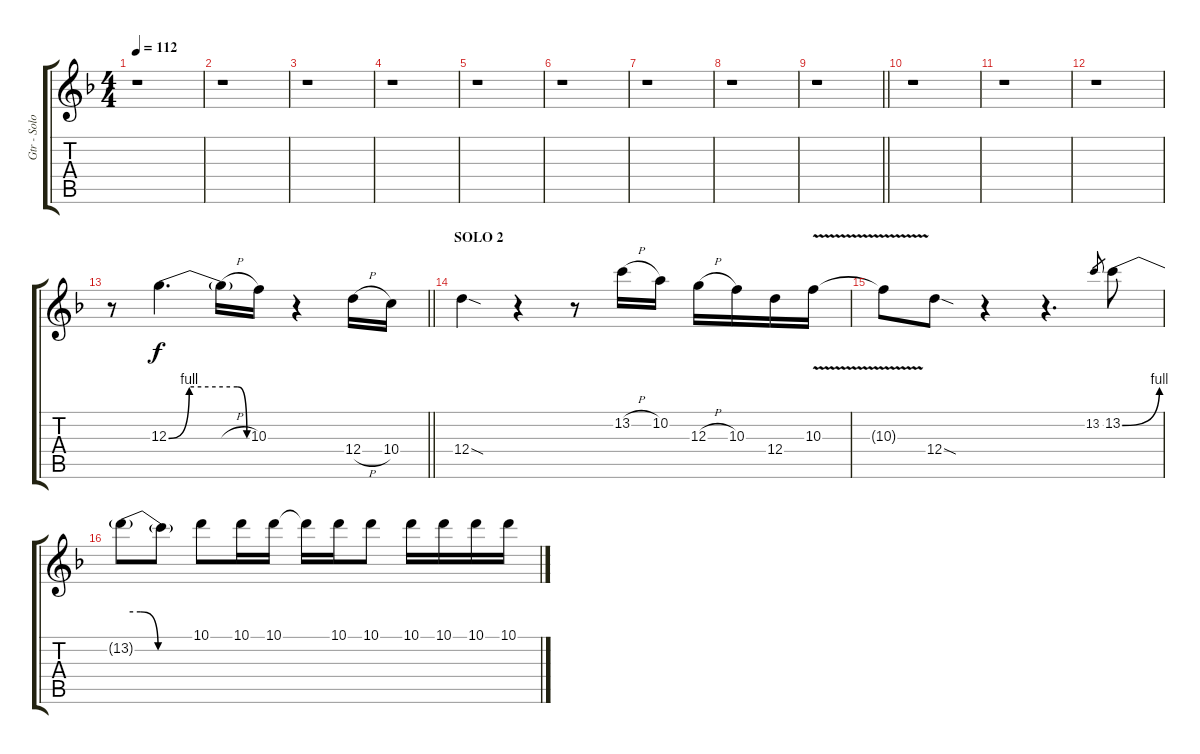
\track ("Gtr - Solo" "Gtr - Solo") {instrument overdrivenguitar}
\staff {score tabs}
\tuning (E4 B3 G3 D3 A2 D2) {hide}
\ts (4 4)
\tempo 112
\clef g2
\ks dminor
r.1{dy f} |
r.1 |
r.1 |
r.1 |
r.1 |
r.1 |
r.1 |
r.1 |
\barLineRight lightlight
r.1 |
r.1 |
r.1 |
r.1 |
\barLineRight lightlight
r.8 12.3{be (custom 0 0 15 4 50 4 57 0 60 0)}.4{d} 12.3{h t}.16 10.3.16 r.4 12.4{h}.16 10.4.16 |
\section ("" "SOLO 2")
12.4{sod}.4 r.4 r.8 13.2{h}.16 10.2.16 12.3{h}.16 10.3.16 12.4.16 10.3{v}.16 |
10.3{t}.8 12.4{sod}.8 r.4 r.4{d} 13.2.8{gr} 13.2{be (bend 0 0 60 4)}.8 |
13.2{be (custom 0 4 15 4 30 0 60 0) t}.8 13.2{t}.8 10.1.8 10.1.16 10.1.16 10.1{t}.16 10.1.16 10.1.8 10.1.16 10.1.16 10.1.16 10.1.16
